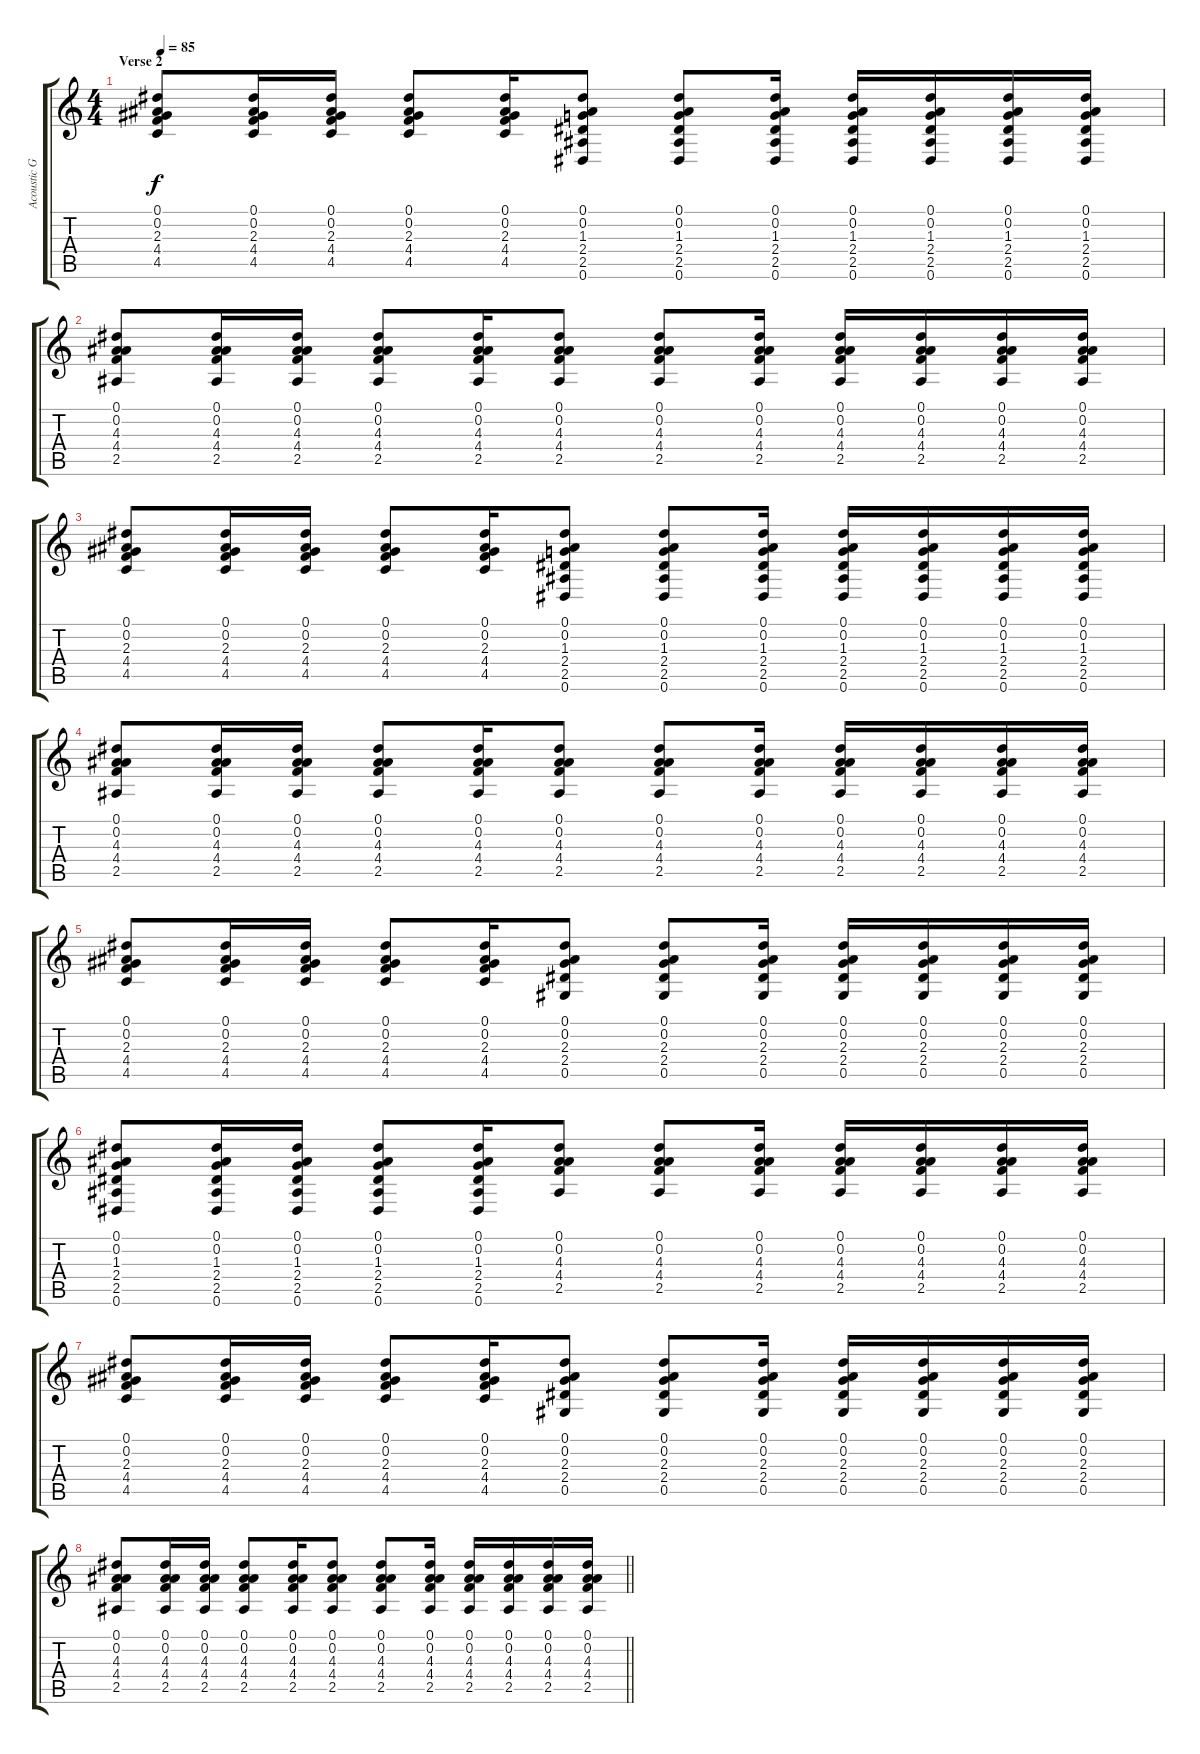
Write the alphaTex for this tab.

\track ("Acoustic Guitar" "Acoustic G") {instrument acousticguitarsteel}
\staff {score tabs}
\tuning (Eb4 Bb3 Gb3 Db3 Ab2 Eb2) {hide}
\ts (4 4)
\section ("" "Verse 2")
\tempo 85
\clef g2
\ks c
(0.1 0.2 2.3 4.4 4.5).8{dy f} (0.1 0.2 2.3 4.4 4.5).16 (0.1 0.2 2.3 4.4 4.5).16 (0.1 0.2 2.3 4.4 4.5).8 (0.1 0.2 2.3 4.4 4.5).16 (0.1 0.2 1.3 2.4 2.5 0.6).8 (0.1 0.2 1.3 2.4 2.5 0.6).8 (0.1 0.2 1.3 2.4 2.5 0.6).16 (0.1 0.2 1.3 2.4 2.5 0.6).16 (0.1 0.2 1.3 2.4 2.5 0.6).16 (0.1 0.2 1.3 2.4 2.5 0.6).16 (0.1 0.2 1.3 2.4 2.5 0.6).16 |
(0.1 0.2 4.3 4.4 2.5).8 (0.1 0.2 4.3 4.4 2.5).16 (0.1 0.2 4.3 4.4 2.5).16 (0.1 0.2 4.3 4.4 2.5).8 (0.1 0.2 4.3 4.4 2.5).16 (0.1 0.2 4.3 4.4 2.5).8 (0.1 0.2 4.3 4.4 2.5).8 (0.1 0.2 4.3 4.4 2.5).16 (0.1 0.2 4.3 4.4 2.5).16 (0.1 0.2 4.3 4.4 2.5).16 (0.1 0.2 4.3 4.4 2.5).16 (0.1 0.2 4.3 4.4 2.5).16 |
(0.1 0.2 2.3 4.4 4.5).8 (0.1 0.2 2.3 4.4 4.5).16 (0.1 0.2 2.3 4.4 4.5).16 (0.1 0.2 2.3 4.4 4.5).8 (0.1 0.2 2.3 4.4 4.5).16 (0.1 0.2 1.3 2.4 2.5 0.6).8 (0.1 0.2 1.3 2.4 2.5 0.6).8 (0.1 0.2 1.3 2.4 2.5 0.6).16 (0.1 0.2 1.3 2.4 2.5 0.6).16 (0.1 0.2 1.3 2.4 2.5 0.6).16 (0.1 0.2 1.3 2.4 2.5 0.6).16 (0.1 0.2 1.3 2.4 2.5 0.6).16 |
(0.1 0.2 4.3 4.4 2.5).8 (0.1 0.2 4.3 4.4 2.5).16 (0.1 0.2 4.3 4.4 2.5).16 (0.1 0.2 4.3 4.4 2.5).8 (0.1 0.2 4.3 4.4 2.5).16 (0.1 0.2 4.3 4.4 2.5).8 (0.1 0.2 4.3 4.4 2.5).8 (0.1 0.2 4.3 4.4 2.5).16 (0.1 0.2 4.3 4.4 2.5).16 (0.1 0.2 4.3 4.4 2.5).16 (0.1 0.2 4.3 4.4 2.5).16 (0.1 0.2 4.3 4.4 2.5).16 |
(0.1 0.2 2.3 4.4 4.5).8 (0.1 0.2 2.3 4.4 4.5).16 (0.1 0.2 2.3 4.4 4.5).16 (0.1 0.2 2.3 4.4 4.5).8 (0.1 0.2 2.3 4.4 4.5).16 (0.1 0.2 2.3 2.4 0.5).8 (0.1 0.2 2.3 2.4 0.5).8 (0.1 0.2 2.3 2.4 0.5).16 (0.1 0.2 2.3 2.4 0.5).16 (0.1 0.2 2.3 2.4 0.5).16 (0.1 0.2 2.3 2.4 0.5).16 (0.1 0.2 2.3 2.4 0.5).16 |
(0.1 0.2 1.3 2.4 2.5 0.6).8 (0.1 0.2 1.3 2.4 2.5 0.6).16 (0.1 0.2 1.3 2.4 2.5 0.6).16 (0.1 0.2 1.3 2.4 2.5 0.6).8 (0.1 0.2 1.3 2.4 2.5 0.6).16 (0.1 0.2 4.3 4.4 2.5).8 (0.1 0.2 4.3 4.4 2.5).8 (0.1 0.2 4.3 4.4 2.5).16 (0.1 0.2 4.3 4.4 2.5).16 (0.1 0.2 4.3 4.4 2.5).16 (0.1 0.2 4.3 4.4 2.5).16 (0.1 0.2 4.3 4.4 2.5).16 |
(0.1 0.2 2.3 4.4 4.5).8 (0.1 0.2 2.3 4.4 4.5).16 (0.1 0.2 2.3 4.4 4.5).16 (0.1 0.2 2.3 4.4 4.5).8 (0.1 0.2 2.3 4.4 4.5).16 (0.1 0.2 2.3 2.4 0.5).8 (0.1 0.2 2.3 2.4 0.5).8 (0.1 0.2 2.3 2.4 0.5).16 (0.1 0.2 2.3 2.4 0.5).16 (0.1 0.2 2.3 2.4 0.5).16 (0.1 0.2 2.3 2.4 0.5).16 (0.1 0.2 2.3 2.4 0.5).16 |
\barLineRight lightlight
(0.1 0.2 4.3 4.4 2.5).8 (0.1 0.2 4.3 4.4 2.5).16 (0.1 0.2 4.3 4.4 2.5).16 (0.1 0.2 4.3 4.4 2.5).8 (0.1 0.2 4.3 4.4 2.5).16 (0.1 0.2 4.3 4.4 2.5).8 (0.1 0.2 4.3 4.4 2.5).8 (0.1 0.2 4.3 4.4 2.5).16 (0.1 0.2 4.3 4.4 2.5).16 (0.1 0.2 4.3 4.4 2.5).16 (0.1 0.2 4.3 4.4 2.5).16 (0.1 0.2 4.3 4.4 2.5).16
